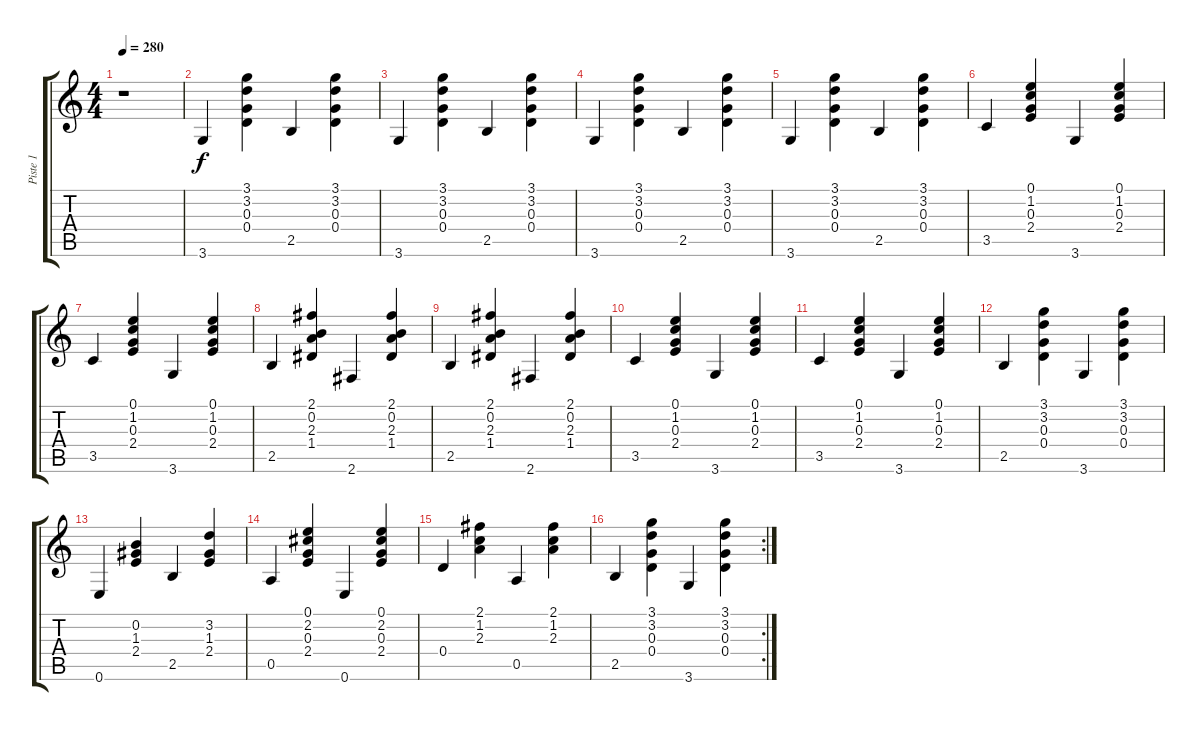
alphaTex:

\track ("Piste 1" "Piste 1") {instrument acousticguitarsteel}
\staff {score tabs}
\tuning (E4 B3 G3 D3 A2 E2) {hide}
\ts (4 4)
\tempo 280
\clef g2
\ks c
r.1{dy f} |
3.6.4 (3.1 3.2 0.3 0.4).4 2.5.4 (3.1 3.2 0.3 0.4).4 |
3.6.4 (3.1 3.2 0.3 0.4).4 2.5.4 (3.1 3.2 0.3 0.4).4 |
3.6.4 (3.1 3.2 0.3 0.4).4 2.5.4 (3.1 3.2 0.3 0.4).4 |
3.6.4 (3.1 3.2 0.3 0.4).4 2.5.4 (3.1 3.2 0.3 0.4).4 |
3.5.4 (0.1 1.2 0.3 2.4).4 3.6.4 (0.1 1.2 0.3 2.4).4 |
3.5.4 (0.1 1.2 0.3 2.4).4 3.6.4 (0.1 1.2 0.3 2.4).4 |
2.5.4 (2.1 0.2 2.3 1.4).4 2.6.4 (2.1 0.2 2.3 1.4).4 |
2.5.4 (2.1 0.2 2.3 1.4).4 2.6.4 (2.1 0.2 2.3 1.4).4 |
3.5.4 (0.1 1.2 0.3 2.4).4 3.6.4 (0.1 1.2 0.3 2.4).4 |
3.5.4 (0.1 1.2 0.3 2.4).4 3.6.4 (0.1 1.2 0.3 2.4).4 |
2.5.4 (3.1 3.2 0.3 0.4).4 3.6.4 (3.1 3.2 0.3 0.4).4 |
0.6.4 (0.2 1.3 2.4).4 2.5.4 (3.2 1.3 2.4).4 |
0.5.4 (0.1 2.2 0.3 2.4).4 0.6.4 (0.1 2.2 0.3 2.4).4 |
0.4.4 (2.1 1.2 2.3).4 0.5.4 (2.1 1.2 2.3).4 |
\rc 2
2.5.4 (3.1 3.2 0.3 0.4).4 3.6.4 (3.1 3.2 0.3 0.4).4
